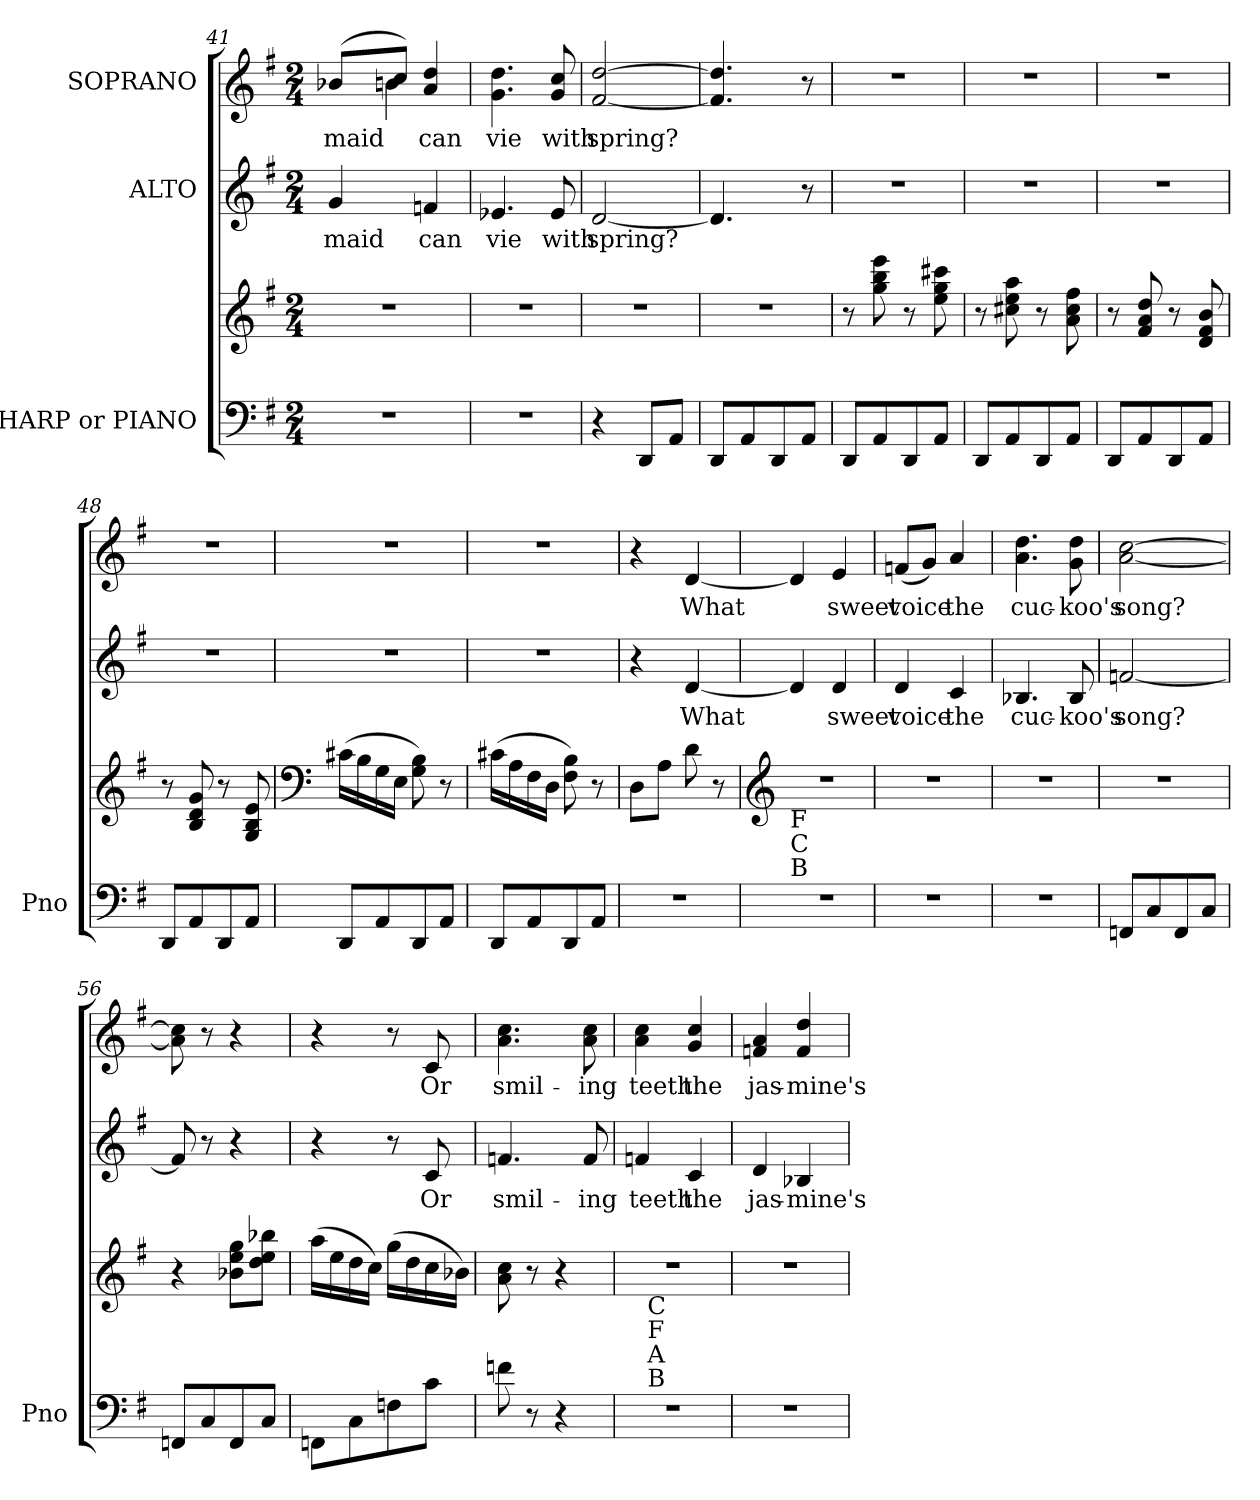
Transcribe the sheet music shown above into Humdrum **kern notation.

**kern	**kern	**kern	**text	**kern	**text
*part3	*part3	*part2	*part2	*part1	*part1
*staff4	*staff3	*staff2	*staff2	*staff1	*staff1
*I"HARP or PIANO	*	*I"ALTO	*	*I"SOPRANO	*
*I'Pno	*	*	*	*	*
*clefF4	*clefG2	*clefG2	*	*clefG2	*
*k[f#]	*k[f#]	*k[f#]	*	*k[f#]	*
*G:	*G:	*G:	*	*G:	*
*M2/4	*M2/4	*M2/4	*	*M2/4	*
=41	=41	=41	=41	=41	=41
*	*	*	*	*^	*
2r	2r	4g/	maid	(8b-X/L	4b\	maid
.	.	.	.	8cc/J)	.	.
.	.	4fn/	can	4a/ 4dd/	4ryy	can
*	*	*	*	*v	*v	*
!!LO:LB:g=z
=42	=42	=42	=42	=42	=42
2r	2r	4.e-X/	vie	4.g\ 4.dd\	vie
.	.	8e-/	with	8g/ 8cc/	with
=43	=43	=43	=43	=43	=43
4r	2r	[2d/	spring?	[2f#/ [2dd/	spring?
8DD/L	.	.	.	.	.
8AA/J	.	.	.	.	.
=44	=44	=44	=44	=44	=44
8DD/L	2r	4.d/]	.	4.f#/] 4.dd/]	.
8AA/	.	.	.	.	.
8DD/	.	.	.	.	.
8AA/J	.	8r	.	8r	.
=45	=45	=45	=45	=45	=45
8DD/L	8r	2r	.	2r	.
8AA/	8gg\ 8bb\ 8eee\	.	.	.	.
8DD/	8r	.	.	.	.
8AA/J	8ee\ 8gg\ 8ccc#X\	.	.	.	.
=46	=46	=46	=46	=46	=46
8DD/L	8r	2r	.	2r	.
8AA/	8cc#X\ 8ee\ 8aa\	.	.	.	.
8DD/	8r	.	.	.	.
8AA/J	8a\ 8cc#\ 8ff#\	.	.	.	.
=47	=47	=47	=47	=47	=47
8DD/L	8r	2r	.	2r	.
8AA/	8f#/ 8a/ 8dd/	.	.	.	.
8DD/	8r	.	.	.	.
8AA/J	8d/ 8f#/ 8b/	.	.	.	.
=48	=48	=48	=48	=48	=48
8DD/L	8r	2r	.	2r	.
8AA/	8B/ 8d/ 8g/	.	.	.	.
8DD/	8r	.	.	.	.
8AA/J	8G/ 8B/ 8e/	.	.	.	.
!!LO:PB:g=z
=49	=49	=49	=49	=49	=49
*	*clefF4	*	*	*	*
8DD/L	(16c#X\LL	2r	.	2r	.
.	16B\	.	.	.	.
8AA/	16G\	.	.	.	.
.	16E\JJ	.	.	.	.
8DD/	8G\ 8B\)	.	.	.	.
8AA/J	8r	.	.	.	.
=50	=50	=50	=50	=50	=50
8DD/L	(16c#X\LL	2r	.	2r	.
.	16A\	.	.	.	.
8AA/	16F#\	.	.	.	.
.	16D\JJ	.	.	.	.
8DD/	8F#\ 8B\)	.	.	.	.
8AA/J	8r	.	.	.	.
=51	=51	=51	=51	=51	=51
2r	8D\L	4r	.	4r	.
.	8A\J	.	.	.	.
.	8d\	[4d/	What	[4d/	What
.	8r	.	.	.	.
=52	=52	=52	=52	=52	=52
*	*clefG2	*	*	*	*
!LO:TX:a:t=B	!	!	!	!	!
!LO:TX:a:t=C	!	!	!	!	!
!LO:TX:a:t=F	!	!	!	!	!
2r	2r	4d/]	.	4d/]	.
.	.	4d/	sweet	4e/	sweet
=53	=53	=53	=53	=53	=53
2r	2r	4d/	voice	(8fn/L	voice
.	.	.	.	8g/J)	.
.	.	4c/	the	4a/	the
=54	=54	=54	=54	=54	=54
2r	2r	4.B-X/	cuc-	4.a\ 4.dd\	cuc-
.	.	8B-/	-koo's	8g\ 8dd\	-koo's
=55	=55	=55	=55	=55	=55
8FFn/L	2r	[2fn/	song?	[2a\ [2cc\	song?
8C/	.	.	.	.	.
8FF/	.	.	.	.	.
8C/J	.	.	.	.	.
!!LO:LB:g=z
=56	=56	=56	=56	=56	=56
8FFn/L	4r	8f/]	.	8a\] 8cc\]	.
8C/	.	8r	.	8r	.
8FF/	8b-X\ 8ee\ 8gg\L	4r	.	4r	.
8C/J	8dd\ 8ee\ 8bb-X\J	.	.	.	.
=57	=57	=57	=57	=57	=57
8FFn\L	(16aa\LL	4r	.	4r	.
.	16ee\	.	.	.	.
8C\	16dd\	.	.	.	.
.	16cc\JJ)	.	.	.	.
8Fn\	(16gg\LL	8r	.	8r	.
.	16dd\	.	.	.	.
8c\J	16cc\	8c/	Or	8c/	Or
.	16b-X\JJ)	.	.	.	.
=58	=58	=58	=58	=58	=58
8fn\	8a\ 8cc\	4.fn/	smil-	4.a\ 4.cc\	smil-
8r	8r	.	.	.	.
4r	4r	.	.	.	.
.	.	8f/	-ing	8a\ 8cc\	-ing
=59	=59	=59	=59	=59	=59
*	*^	*	*	*	*
2r	2r	32ryy	4fn/	teeth	4a\ 4cc\	teeth
!	!	!LO:TX:b:t=C	!	!	!	!
!	!	!LO:TX:b:t=F	!	!	!	!
!	!	!LO:TX:b:t=A	!	!	!	!
!	!	!LO:TX:b:t=B	!	!	!	!
.	.	4...ryy	.	.	.	.
.	.	.	4c/	the	4g/ 4cc/	the
*	*v	*v	*	*	*	*
=60	=60	=60	=60	=60	=60
2r	2r	4d/	jas-	4fn/ 4a/	jas-
.	.	4B-X/	-mine's	4f/ 4dd/	-mine's
=	=	=	=	=	=
*-	*-	*-	*-	*-	*-
